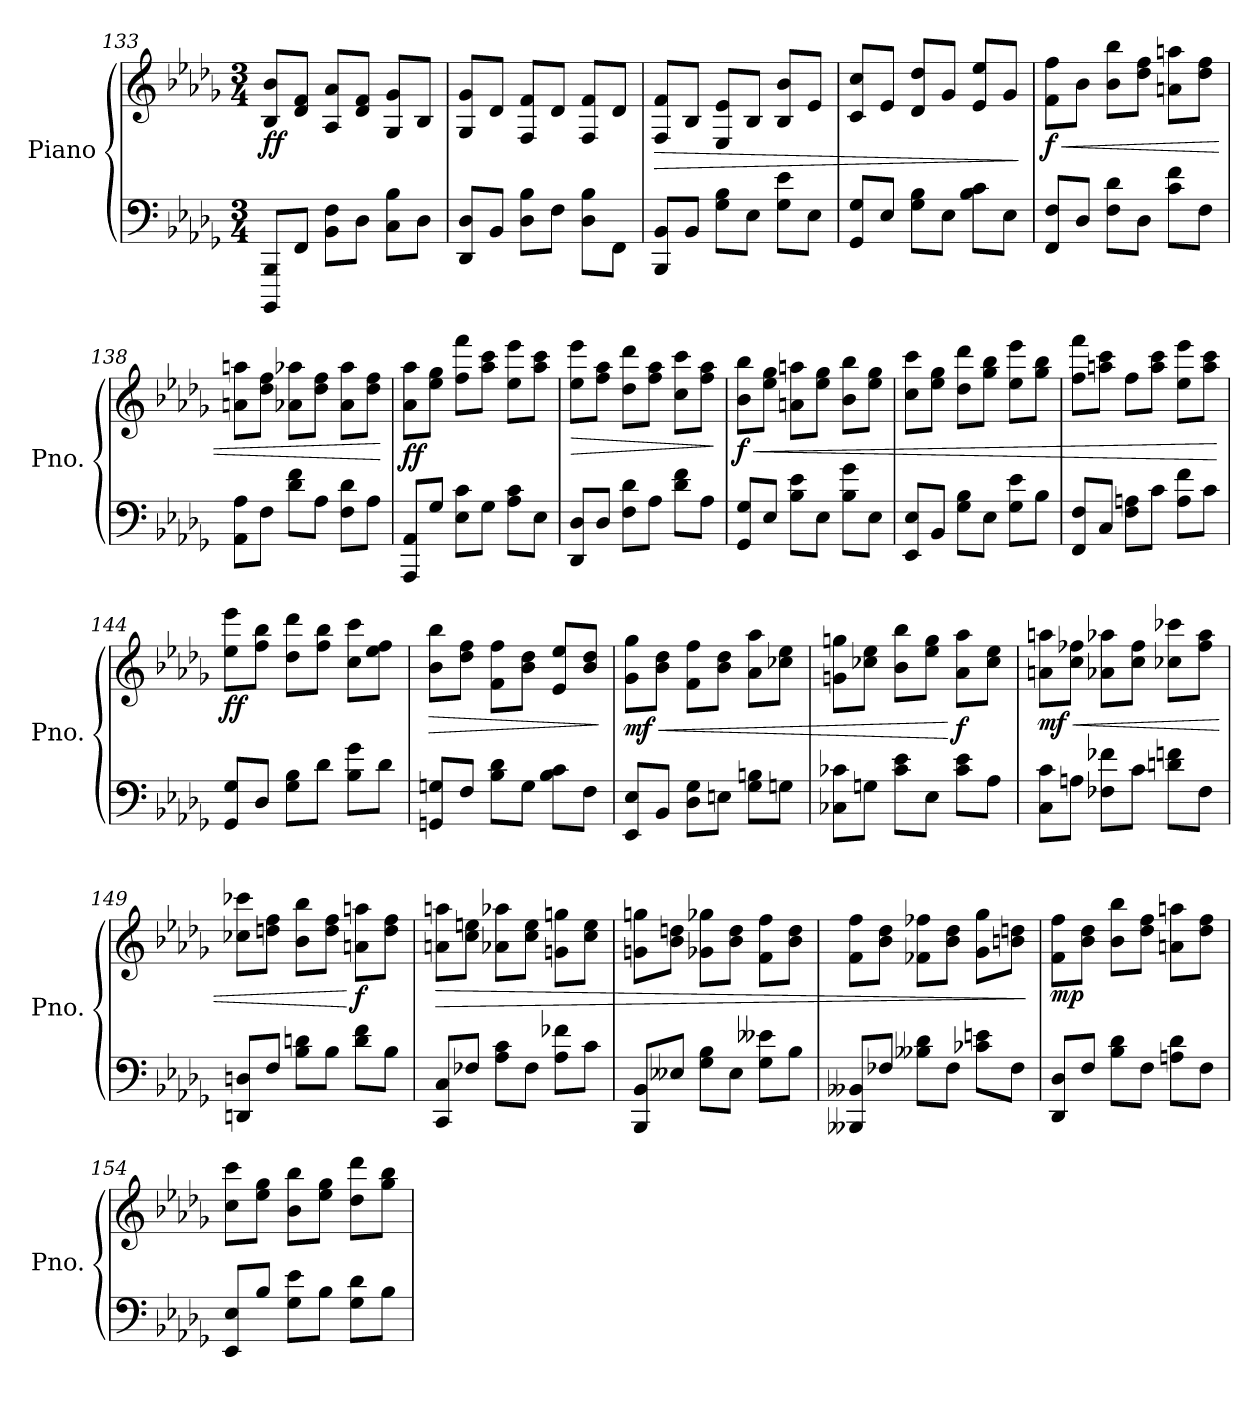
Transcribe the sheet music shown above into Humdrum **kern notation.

**kern	**kern	**dynam
*part1	*part1	*part1
*staff2	*staff1	*staff1/2
*I"Piano	*	*
*I'Pno.	*	*
!!LO:LB:g=z
*clefF4	*clefG2	*
*k[b-e-a-d-g-]	*k[b-e-a-d-g-]	*
*M3/4	*M3/4	*
*MM225	*MM225	*
=133	=133	=133
!	!	!LO:DY:b
8BBBB-/ 8BBB-/L	8B-/ 8b-/L	ff
8FF/J	8d-/ 8f/J	.
8BB-\ 8F\L	8A-/ 8a-/L	.
8D-\J	8d-/ 8f/J	.
8C\ 8B-\L	8G-/ 8g-/L	.
8D-\J	8B-/J	.
=134	=134	=134
8DD-/ 8D-/L	8G-/ 8g-/L	.
8BB-/J	8d-/J	.
8D-\ 8B-\L	8F/ 8f/L	.
8F\J	8d-/J	.
8D-\ 8B-\L	8F/ 8f/L	.
8FF\J	8d-/J	.
=135	=135	=135
!	!	!LO:HP:b
8BBB-/ 8BB-/L	8F/ 8f/L	>
8BB-/J	8B-/J	.
8G-\ 8B-\L	8E-/ 8e-/L	.
8E-\J	8B-/J	.
8G-\ 8e-\L	8B-/ 8b-/L	.
8E-\J	8e-/J	.
=136	=136	=136
8GG-/ 8G-/L	8c/ 8cc/L	.
8E-/J	8e-/J	.
8G-\ 8B-\L	8d-/ 8dd-/L	.
8E-\J	8g-/J	.
8B-\ 8c\L	8e-/ 8ee-/L	.
8E-\J	8g-/J	.
.	.	]
=137	=137	=137
!	!	!LO:HP:b
!	!	!LO:DY:n=1:b
8FF/ 8F/L	8f\ 8ff\L	< f
8D-/J	8b-\J	.
8F\ 8d-\L	8b-\ 8bb-\L	.
8D-\J	8dd-\ 8ff\J	.
8c\ 8f\L	8an\ 8aan\L	.
8F\J	8dd-\ 8ff\J	.
=138	=138	=138
8AA-\ 8A-\L	8an\ 8aan\L	.
8F\J	8dd-\ 8ff\J	.
8d-\ 8f\L	8a-X\ 8aa-X\L	.
8A-\J	8dd-\ 8ff\J	.
8F\ 8d-\L	8a-\ 8aa-\L	.
8A-\J	8dd-\ 8ff\J	.
.	.	[
!!LO:LB:g=z
=139	=139	=139
!	!	!LO:DY:b
8AAA-/ 8AA-/L	8a-\ 8aa-\L	ff
8G-/J	8ee-\ 8gg-\J	.
8E-\ 8c\L	8ff\ 8fff\L	.
8G-\J	8aa-\ 8ccc\J	.
8A-\ 8c\L	8ee-\ 8eee-\L	.
8E-\J	8aa-\ 8ccc\J	.
=140	=140	=140
!	!	!LO:HP:b
8DD-/ 8D-/L	8ee-\ 8eee-\L	>
8D-/J	8ff\ 8aa-\J	.
8F\ 8d-\L	8dd-\ 8ddd-\L	.
8A-\J	8ff\ 8aa-\J	.
8d-\ 8f\L	8cc\ 8ccc\L	.
8A-\J	8ff\ 8aa-\J	.
.	.	]
=141	=141	=141
!	!	!LO:HP:b
!	!	!LO:DY:n=1:b
8GG-/ 8G-/L	8b-\ 8bb-\L	< f
8E-/J	8ee-\ 8gg-\J	.
8B-\ 8e-\L	8an\ 8aan\L	.
8E-\J	8ee-\ 8gg-\J	.
8B-\ 8g-\L	8b-\ 8bb-\L	.
8E-\J	8ee-\ 8gg-\J	.
=142	=142	=142
8EE-/ 8E-/L	8cc\ 8ccc\L	.
8BB-/J	8ee-\ 8gg-\J	.
8G-\ 8B-\L	8dd-\ 8ddd-\L	.
8E-\J	8gg-\ 8bb-\J	.
8G-\ 8e-\L	8ee-\ 8eee-\L	.
8B-\J	8gg-\ 8bb-\J	.
=143	=143	=143
8FF/ 8F/L	8ff\ 8fff\L	.
8C/J	8aan\ 8ccc\J	.
8F\ 8An\L	8ff\L	.
8c\J	8aa\ 8ccc\J	.
8A\ 8f\L	8ee-\ 8eee-\L	.
8c\J	8aa\ 8ccc\J	.
.	.	[
!!LO:LB:g=z
=144	=144	=144
!	!	!LO:DY:b
8GG-/ 8G-/L	8ee-\ 8eee-\L	ff
8D-/J	8ff\ 8bb-\J	.
8G-\ 8B-\L	8dd-\ 8ddd-\L	.
8d-\J	8ff\ 8bb-\J	.
8B-\ 8g-\L	8cc\ 8ccc\L	.
8d-\J	8ee-\ 8ff\J	.
=145	=145	=145
!	!	!LO:HP:b
8GGn/ 8Gn/L	8b-\ 8bb-\L	>
8F/J	8dd-\ 8ff\J	.
8B-\ 8d-\L	8f\ 8ff\L	.
8G\J	8b-\ 8dd-\J	.
8B-\ 8c\L	8e-/ 8ee-/L	.
8F\J	8b-/ 8dd-/J	.
.	.	]
=146	=146	=146
!	!	!LO:HP:b
!	!	!LO:DY:n=1:b
8EE-/ 8E-/L	8g-\ 8gg-\L	< mf
8BB-/J	8b-\ 8dd-\J	.
8D-\ 8G-\L	8f\ 8ff\L	.
8En\J	8b-\ 8dd-\J	.
8G-\ 8Bn\L	8a-\ 8aa-\L	.
8Gn\J	8cc-X\ 8ee-\J	.
=147	=147	=147
8C-X\ 8c-X\L	8gn\ 8ggn\L	.
8Gn\J	8cc-X\ 8ee-\J	.
8c-\ 8e-\L	8b-\ 8bb-\L	.
8E-\J	8ee-\ 8gg\J	.
!	!	!LO:DY:n=1:b
8c-\ 8e-\L	8a-\ 8aa-\L	[ f
8A-\J	8cc-\ 8ee-\J	.
=148	=148	=148
!	!	!LO:HP:b
!	!	!LO:DY:n=1:b
8C\ 8c\L	8an\ 8aan\L	< mf
8An\J	8cc\ 8ff-X\J	.
8F-X\ 8f-X\L	8a-X\ 8aa-X\L	.
8c\J	8cc\ 8ff-\J	.
8dn\ 8fn\L	8cc-X\ 8ccc-X\L	.
8F-\J	8ff-\ 8aa-\J	.
!!LO:PB:g=z
=149	=149	=149
8DDn/ 8Dn/L	8cc-X\ 8ccc-X\L	.
8F/J	8ddn\ 8ff\J	.
8B-\ 8dn\L	8b-\ 8bb-\L	.
8B-\J	8dd\ 8ff\J	.
!	!	!LO:DY:n=1:b
8d\ 8f\L	8an\ 8aan\L	[ f
8B-\J	8dd\ 8ff\J	.
=150	=150	=150
!	!	!LO:HP:b
8CC/ 8C/L	8an\ 8aan\L	>
8F-X/J	8cc\ 8een\J	.
8A-\ 8c\L	8a-X\ 8aa-X\L	.
8F-\J	8cc\ 8ee\J	.
8A-\ 8f-X\L	8gn\ 8ggn\L	.
8c\J	8cc\ 8ee\J	.
=151	=151	=151
8BBB-/ 8BB-/L	8gn\ 8ggn\L	.
8E--X/J	8b-\ 8ddn\J	.
8G-\ 8B-\L	8g-X\ 8gg-X\L	.
8E--\J	8b-\ 8dd\J	.
8G-\ 8e--X\L	8f\ 8ff\L	.
8B-\J	8b-\ 8dd\J	.
=152	=152	=152
8BBB--X/ 8BB--X/L	8f\ 8ff\L	.
8F-X/J	8b-\ 8dd-\J	.
8B--X\ 8d-\L	8f-X\ 8ff-X\L	.
8F-\J	8b-\ 8dd-\J	.
8c-X\ 8en\L	8g-\ 8gg-\L	.
8F-\J	8bn\ 8ddn\J	.
.	.	]
=153	=153	=153
!	!	!LO:DY:b
8DD-/ 8D-/L	8f\ 8ff\L	mp
8F/J	8b-\ 8dd-\J	.
8B-\ 8d-\L	8b-\ 8bb-\L	.
8F\J	8dd-\ 8ff\J	.
8An\ 8d-\L	8an\ 8aan\L	.
8F\J	8dd-\ 8ff\J	.
!!LO:LB:g=z
=154	=154	=154
8EE-/ 8E-/L	8cc\ 8ccc\L	.
8B-/J	8ee-\ 8gg-\J	.
8G-\ 8e-\L	8b-\ 8bb-\L	.
8B-\J	8ee-\ 8gg-\J	.
8G-\ 8d-\L	8dd-\ 8ddd-\L	.
8B-\J	8gg-\ 8bb-\J	.
=	=	=
*-	*-	*-
